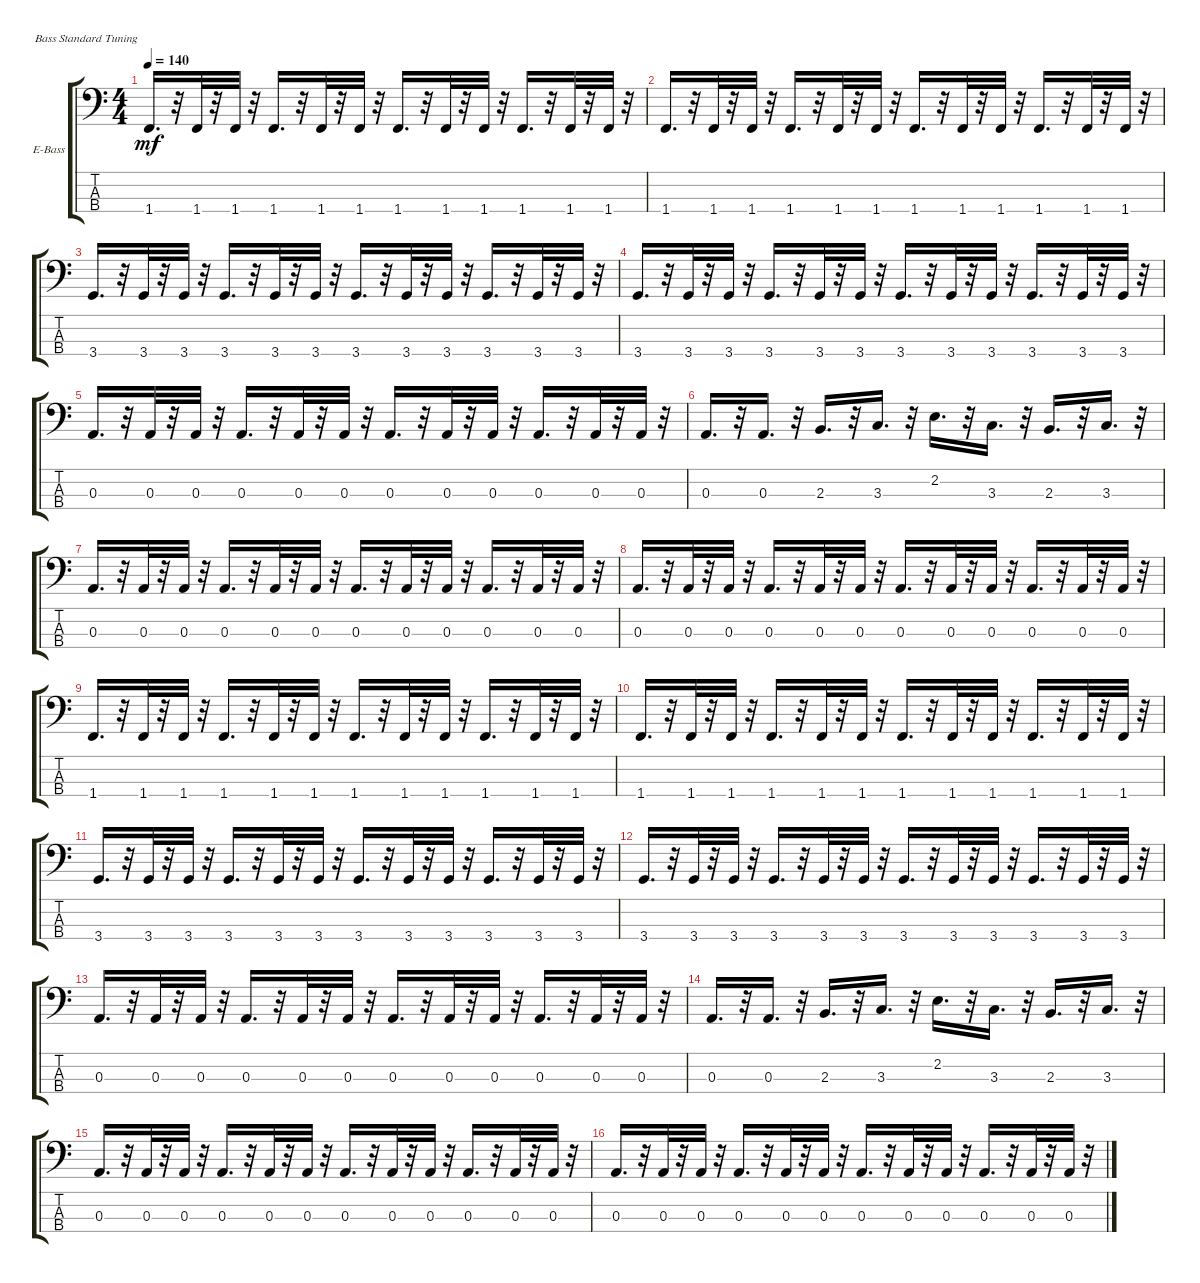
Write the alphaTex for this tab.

\bracketExtendMode groupsimilarinstruments
\firstSystemTrackNameOrientation horizontal
\otherSystemsTrackNameOrientation horizontal
\track ("" "E-Bass") {instrument electricbassfinger}
\staff {score tabs}
\tuning (G2 D2 A1 E1)
\ts (4 4)
\tempo 140
\clef f4
\ks c
1.4.16{d dy mf} r.32 1.4.32 r.32 1.4.32 r.32 1.4.16{d} r.32 1.4.32 r.32 1.4.32 r.32 1.4.16{d} r.32 1.4.32 r.32 1.4.32 r.32 1.4.16{d} r.32 1.4.32 r.32 1.4.32 r.32 |
1.4.16{d} r.32 1.4.32 r.32 1.4.32 r.32 1.4.16{d} r.32 1.4.32 r.32 1.4.32 r.32 1.4.16{d} r.32 1.4.32 r.32 1.4.32 r.32 1.4.16{d} r.32 1.4.32 r.32 1.4.32 r.32 |
3.4.16{d} r.32 3.4.32 r.32 3.4.32 r.32 3.4.16{d} r.32 3.4.32 r.32 3.4.32 r.32 3.4.16{d} r.32 3.4.32 r.32 3.4.32 r.32 3.4.16{d} r.32 3.4.32 r.32 3.4.32 r.32 |
3.4.16{d} r.32 3.4.32 r.32 3.4.32 r.32 3.4.16{d} r.32 3.4.32 r.32 3.4.32 r.32 3.4.16{d} r.32 3.4.32 r.32 3.4.32 r.32 3.4.16{d} r.32 3.4.32 r.32 3.4.32 r.32 |
0.3.16{d} r.32 0.3.32 r.32 0.3.32 r.32 0.3.16{d} r.32 0.3.32 r.32 0.3.32 r.32 0.3.16{d} r.32 0.3.32 r.32 0.3.32 r.32 0.3.16{d} r.32 0.3.32 r.32 0.3.32 r.32 |
0.3.16{d} r.32 0.3.16{d} r.32 2.3.16{d} r.32 3.3.16{d} r.32 2.2.16{d} r.32 3.3.16{d} r.32 2.3.16{d} r.32 3.3.16{d} r.32 |
0.3.16{d} r.32 0.3.32 r.32 0.3.32 r.32 0.3.16{d} r.32 0.3.32 r.32 0.3.32 r.32 0.3.16{d} r.32 0.3.32 r.32 0.3.32 r.32 0.3.16{d} r.32 0.3.32 r.32 0.3.32 r.32 |
0.3.16{d} r.32 0.3.32 r.32 0.3.32 r.32 0.3.16{d} r.32 0.3.32 r.32 0.3.32 r.32 0.3.16{d} r.32 0.3.32 r.32 0.3.32 r.32 0.3.16{d} r.32 0.3.32 r.32 0.3.32 r.32 |
1.4.16{d} r.32 1.4.32 r.32 1.4.32 r.32 1.4.16{d} r.32 1.4.32 r.32 1.4.32 r.32 1.4.16{d} r.32 1.4.32 r.32 1.4.32 r.32 1.4.16{d} r.32 1.4.32 r.32 1.4.32 r.32 |
1.4.16{d} r.32 1.4.32 r.32 1.4.32 r.32 1.4.16{d} r.32 1.4.32 r.32 1.4.32 r.32 1.4.16{d} r.32 1.4.32 r.32 1.4.32 r.32 1.4.16{d} r.32 1.4.32 r.32 1.4.32 r.32 |
3.4.16{d} r.32 3.4.32 r.32 3.4.32 r.32 3.4.16{d} r.32 3.4.32 r.32 3.4.32 r.32 3.4.16{d} r.32 3.4.32 r.32 3.4.32 r.32 3.4.16{d} r.32 3.4.32 r.32 3.4.32 r.32 |
3.4.16{d} r.32 3.4.32 r.32 3.4.32 r.32 3.4.16{d} r.32 3.4.32 r.32 3.4.32 r.32 3.4.16{d} r.32 3.4.32 r.32 3.4.32 r.32 3.4.16{d} r.32 3.4.32 r.32 3.4.32 r.32 |
0.3.16{d} r.32 0.3.32 r.32 0.3.32 r.32 0.3.16{d} r.32 0.3.32 r.32 0.3.32 r.32 0.3.16{d} r.32 0.3.32 r.32 0.3.32 r.32 0.3.16{d} r.32 0.3.32 r.32 0.3.32 r.32 |
0.3.16{d} r.32 0.3.16{d} r.32 2.3.16{d} r.32 3.3.16{d} r.32 2.2.16{d} r.32 3.3.16{d} r.32 2.3.16{d} r.32 3.3.16{d} r.32 |
0.3.16{d} r.32 0.3.32 r.32 0.3.32 r.32 0.3.16{d} r.32 0.3.32 r.32 0.3.32 r.32 0.3.16{d} r.32 0.3.32 r.32 0.3.32 r.32 0.3.16{d} r.32 0.3.32 r.32 0.3.32 r.32 |
0.3.16{d} r.32 0.3.32 r.32 0.3.32 r.32 0.3.16{d} r.32 0.3.32 r.32 0.3.32 r.32 0.3.16{d} r.32 0.3.32 r.32 0.3.32 r.32 0.3.16{d} r.32 0.3.32 r.32 0.3.32 r.32
